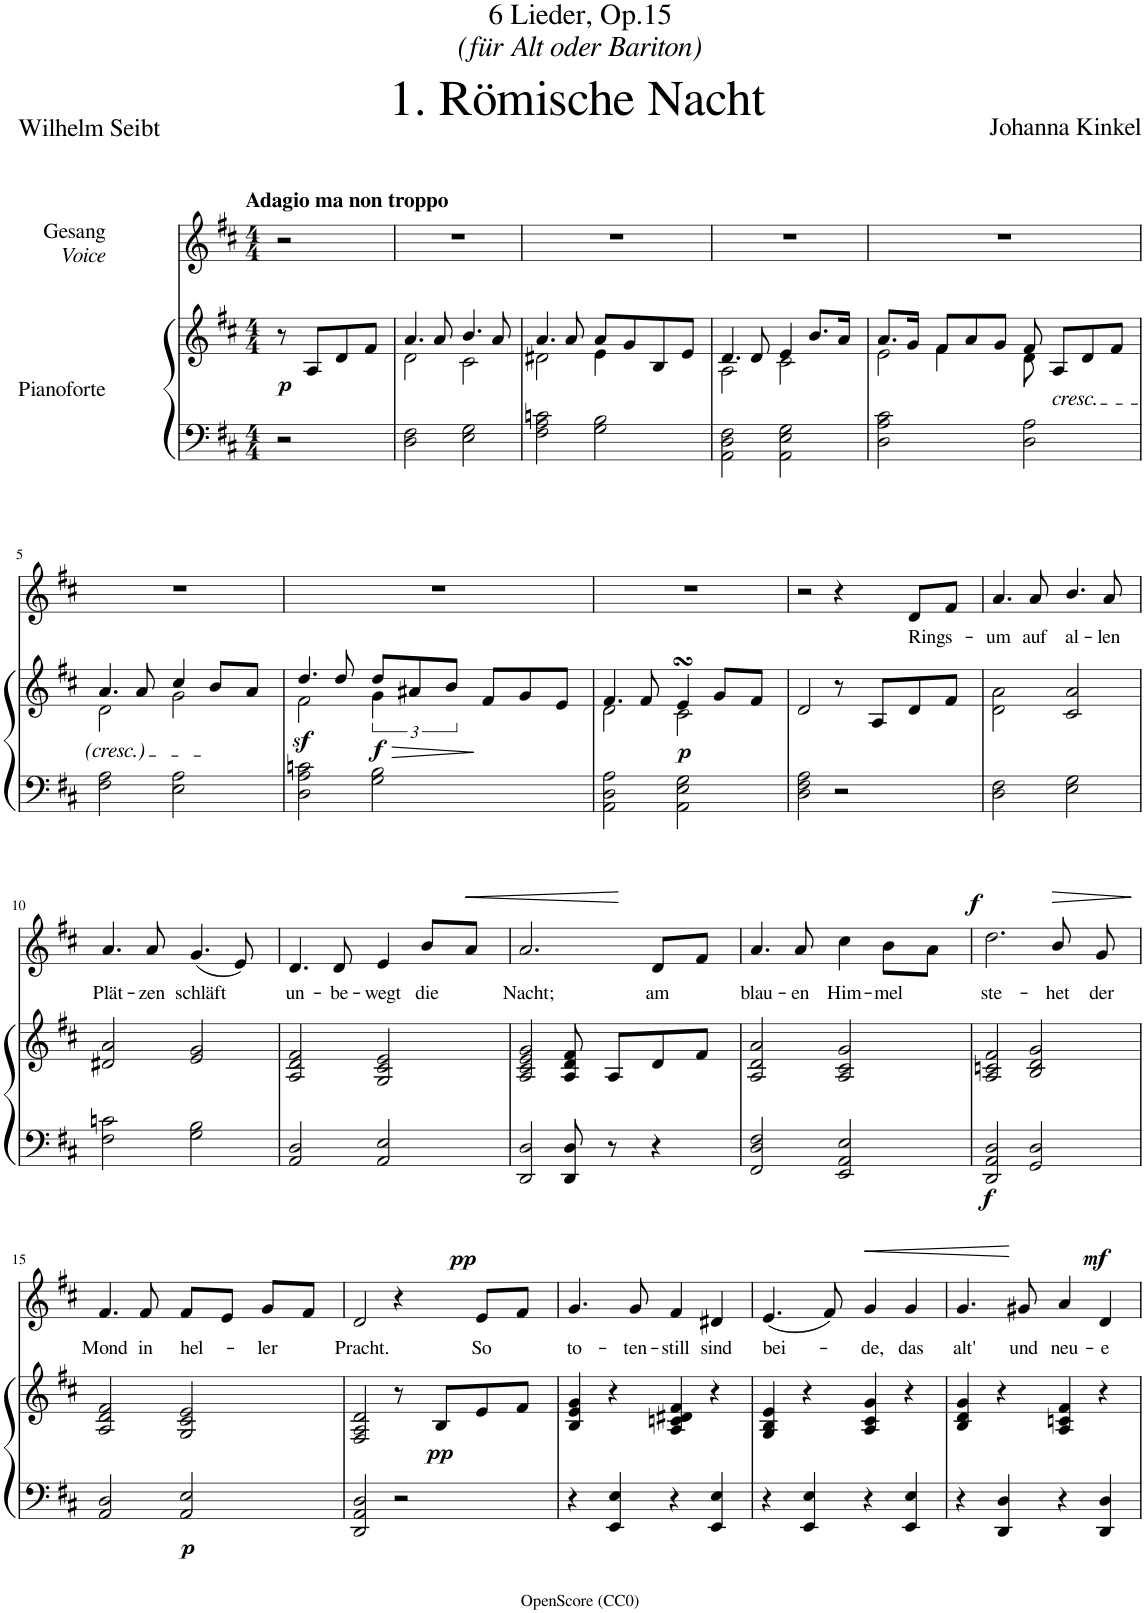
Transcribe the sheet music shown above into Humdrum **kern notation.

**kern	**kern	**dynam	**kern	**text	**dynam
*part2	*part2	*part2	*part1	*part1	*part1
*staff3	*staff2	*staff2/3	*staff1	*staff1	*staff1
*I"Pianoforte	*	*	*I"Gesang Voice	*	*
*I'Pno	*	*	*	*	*
*clefF4	*clefG2	*	*clefG2	*	*
*k[f#c#]	*k[f#c#]	*	*k[f#c#]	*	*
*M4/4	*M4/4	*	*M4/4	*	*
=	=	=	=	=	=
!	!	!	!LO:TX:a:B:t=Adagio ma non troppo	!	!
!	!	!LO:DY:b	!	!	!
2r	8r	p	2r	.	.
.	8A/L	.	.	.	.
.	8d/	.	.	.	.
.	8f#/J	.	.	.	.
=1	=1	=1	=1	=1	=1
*	*^	*	*	*	*
2D\ 2F#\	4.a/	2d\	.	1r	.	.
.	8a/	.	.	.	.	.
2E\ 2G\	4.b/	2c#\	.	.	.	.
.	8a/	.	.	.	.	.
=2	=2	=2	=2	=2	=2	=2
2F#\ 2A\ 2cn\	4.a/	2d#X\	.	1r	.	.
.	8a/	.	.	.	.	.
2G\ 2B\	8a/L	4e\	.	.	.	.
.	8g/	.	.	.	.	.
.	8B/	4ryy	.	.	.	.
.	8e/J	.	.	.	.	.
=3	=3	=3	=3	=3	=3	=3
2AA\ 2D\ 2F#\	4.d/	2A\	.	1r	.	.
.	8d/	.	.	.	.	.
2AA\ 2E\ 2G\	4e/	2c#\	.	.	.	.
.	8.b/L	.	.	.	.	.
.	16a/Jk	.	.	.	.	.
=4	=4	=4	=4	=4	=4	=4
*	*	*^	*	*	*	*
2D\ 2A\ 2c#\	8.a/L	2e\	4ryy	.	1r	.	.
.	16g/Jk	.	.	.	.	.	.
*	*Xbrackettup	*	*	*	*	*	*
.	12f#/L	.	4f#\	.	.	.	.
.	12a/	.	.	.	.	.	.
.	12g/J	.	.	.	.	.	.
2D\ 2A\	8f#/	8d\	2ryy	.	.	.	.
!	!LO:TX:b:i:t=cresc.	!	!	!	!	!	!
.	8A/L	4.ryy	.	.	.	.	.
.	8d/	.	.	.	.	.	.
.	8f#/J	.	.	.	.	.	.
*	*	*v	*v	*	*	*	*
!!LO:LB:g=z
=5	=5	=5	=5	=5	=5	=5
2F#\ 2A\	4.a/	2d\	.	1r	.	.
.	8a/	.	.	.	.	.
2E\ 2A\	4cc#/	2g\	.	.	.	.
.	8b/L	.	.	.	.	.
.	8a/J	.	.	.	.	.
=6	=6	=6	=6	=6	=6	=6
!	!	!	!LO:DY:b	!	!	!
2D\ 2A\ 2cn\	4.dd/	2f#\	sf	1r	.	.
.	8dd/	.	.	.	.	.
*	*brackettup	*	*	*	*	*
!	!	!	!LO:HP:b	!	!	!
!	!	!	!LO:DY:n=1:b	!	!	!
2G\ 2B\	12dd/L	4g\	> f	.	.	.
.	12a#X/	.	.	.	.	.
.	12b/J	.	.	.	.	.
*	*Xbrackettup	*	*	*	*	*
.	12f#/L	4ryy	]	.	.	.
.	12g/	.	.	.	.	.
.	12e/J	.	.	.	.	.
=7	=7	=7	=7	=7	=7	=7
2AA\ 2D\ 2A\	4.f#/	2d\	.	1r	.	.
.	8f#/	.	.	.	.	.
!	!	!	!LO:DY:b	!	!	!
2AA\ 2E\ 2G\	4esSSS/	2c#\	p	.	.	.
.	8g/L	.	.	.	.	.
.	8f#/J	.	.	.	.	.
*	*v	*v	*	*	*	*
=8	=8	=8	=8	=8	=8
2D\ 2F#\ 2A\	2d/	.	2r	.	.
2r	8r	.	4r	.	.
.	8A/L	.	.	.	.
!	!	!	!	!LO:LY:b	!
.	8d/	.	8d/L	Rings-	.
.	8f#/J	.	8f#/J	.	.
=9	=9	=9	=9	=9	=9
!	!	!	!	!LO:LY:b	!
2D\ 2F#\	2d\ 2a\	.	4.a/	-um	.
!	!	!	!	!LO:LY:b	!
.	.	.	8a/	auf	.
!	!	!	!	!LO:LY:b	!
2E\ 2G\	2c#/ 2a/	.	4.b/	al-	.
!	!	!	!	!LO:LY:b	!
.	.	.	8a/	-len	.
!!LO:LB:g=z
=10	=10	=10	=10	=10	=10
!	!	!	!	!LO:LY:b	!
2F#\ 2cn\	2d#X/ 2a/	.	4.a/	Plät-	.
!	!	!	!	!LO:LY:b	!
.	.	.	8a/	-zen	.
!	!	!	!	!LO:LY:b	!
2G\ 2B\	2e/ 2g/	.	(4.g/	schläft	.
.	.	.	8e/)	.	.
=11	=11	=11	=11	=11	=11
!	!	!	!	!LO:LY:b	!
2AA/ 2D/	2A/ 2d/ 2f#/	.	4.d/	un-	.
!	!	!	!	!LO:LY:b	!
.	.	.	8d/	-be-	.
!	!	!	!	!LO:LY:b	!
2AA/ 2E/	2G/ 2c#/ 2e/	.	4e/	-wegt	.
!	!	!	!	!LO:LY:b	!
.	.	.	8b/L	die	.
!	!	!	!	!	!LO:HP:b
.	.	.	8a/J	.	<
=12	=12	=12	=12	=12	=12
!	!	!	!	!LO:LY:b	!
2DD/ 2D/	2A/ 2c#/ 2e/ 2g/	.	2.a/	Nacht;	.
8DD/ 8D/	8A/ 8d/ 8f#/	.	.	.	.
8r	8A/L	.	.	.	.
!	!	!	!	!LO:LY:b	!
4r	8d/	.	8d/L	am	[
.	8f#/J	.	8f#/J	.	.
=13	=13	=13	=13	=13	=13
!	!	!	!	!LO:LY:b	!
2FF#/ 2D/ 2F#/	2A/ 2d/ 2a/	.	4.a/	blau-	.
!	!	!	!	!LO:LY:b	!
.	.	.	8a/	-en	.
!	!	!	!	!LO:LY:b	!
2EE/ 2AA/ 2E/	2A/ 2c#/ 2g/	.	4cc#\	Him-	.
!	!	!	!	!LO:LY:b	!
.	.	.	8b\L	-mel	.
.	.	.	8a\J	.	.
=14	=14	=14	=14	=14	=14
!	!	!LO:DY:b=2	!	!LO:LY:b	!LO:DY:a
2DD/ 2AA/ 2D/	2A/ 2cn/ 2f#/	f	2.dd\	ste-	f
2GG/ 2D/	2B/ 2d/ 2g/	.	.	.	.
!	!	!	!	!LO:LY:b	!LO:HP:b
.	.	.	8b/	-het	>
!	!	!	!	!LO:LY:b	!
.	.	.	8g/	der	.
.	.	.	.	.	]
!!LO:LB:g=z
=15	=15	=15	=15	=15	=15
!	!	!	!	!LO:LY:b	!
2AA/ 2D/	2A/ 2d/ 2f#/	.	4.f#/	Mond	.
!	!	!	!	!LO:LY:b	!
.	.	.	8f#/	in	.
!	!	!LO:DY:b=2	!	!LO:LY:b	!
2AA/ 2E/	2G/ 2c#/ 2e/	p	8f#/L	hel-	.
.	.	.	8e/J	.	.
!	!	!	!	!LO:LY:b	!
.	.	.	8g/L	-ler	.
.	.	.	8f#/J	.	.
=16	=16	=16	=16	=16	=16
!	!	!	!	!LO:LY:b	!
2DD/ 2AA/ 2D/	2F#/ 2A/ 2d/	.	2d/	Pracht.	.
2r	8r	.	4r	.	.
!	!	!LO:DY:b	!	!	!
.	8B/L	pp	.	.	.
!	!	!	!	!LO:LY:b	!LO:DY:a
.	8e/	.	8e/L	So	pp
.	8f#/J	.	8f#/J	.	.
=17	=17	=17	=17	=17	=17
!	!	!	!	!LO:LY:b	!
4r	4B/ 4e/ 4g/	.	4.g/	to-	.
4EE/ 4E/	4r	.	.	.	.
!	!	!	!	!LO:LY:b	!
.	.	.	8g/	-ten-	.
!	!	!	!	!LO:LY:b	!
4r	4A/ 4cn/ 4d#X/ 4f#/	.	4f#/	-still	.
!	!	!	!	!LO:LY:b	!
4EE/ 4E/	4r	.	4d#X/	sind	.
=18	=18	=18	=18	=18	=18
!	!	!	!	!LO:LY:b	!
4r	4G/ 4B/ 4e/	.	(4.e/	bei-	.
4EE/ 4E/	4r	.	.	.	.
.	.	.	8f#/)	.	.
!	!	!	!	!LO:LY:b	!LO:HP:b
4r	4A/ 4c#/ 4g/	.	4g/	-de,	<
!	!	!	!	!LO:LY:b	!
4EE/ 4E/	4r	.	4g/	das	.
=19	=19	=19	=19	=19	=19
!	!	!	!	!LO:LY:b	!
4r	4B/ 4d/ 4g/	.	4.g/	alt'	.
4DD/ 4D/	4r	.	.	.	.
!	!	!	!	!LO:LY:b	!
.	.	.	8g#X/	und	[
!	!	!	!	!LO:LY:b	!
4r	4A/ 4cn/ 4f#/	.	4a/	neu-	.
!	!	!	!	!LO:LY:b	!LO:DY:a
4DD/ 4D/	4r	.	4d/	-e	mf
=	=	=	=	=	=
*-	*-	*-	*-	*-	*-
